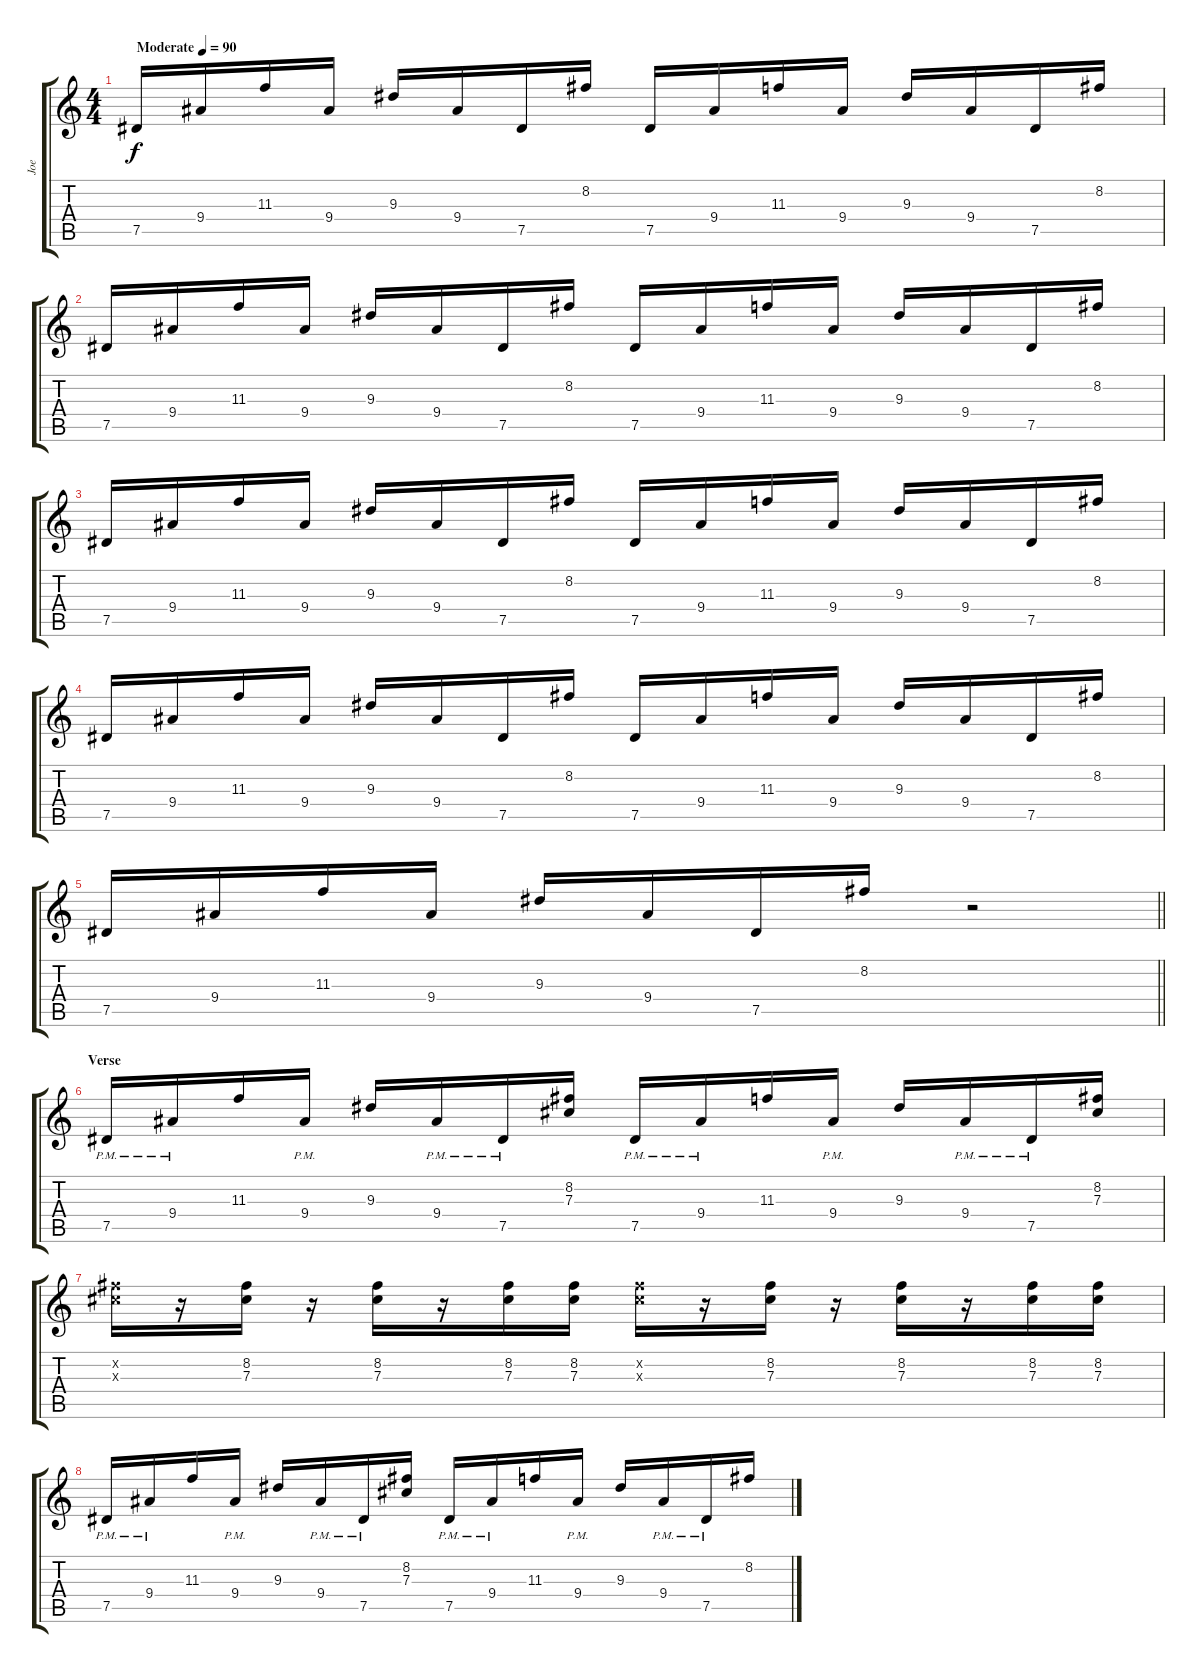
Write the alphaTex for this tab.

\track ("Joe" "Joe") {instrument overdrivenguitar}
\staff {score tabs}
\tuning (Eb4 Bb3 Gb3 Db3 Ab2 Db2) {hide}
\ts (4 4)
\tempo (90 "Moderate")
\clef g2
\ks c
7.5.16{dy f instrument overdrivenguitar} 9.4.16 11.3.16 9.4.16 9.3.16 9.4.16 7.5.16 8.2.16 7.5.16 9.4.16 11.3.16 9.4.16 9.3.16 9.4.16 7.5.16 8.2.16 |
7.5.16 9.4.16 11.3.16 9.4.16 9.3.16 9.4.16 7.5.16 8.2.16 7.5.16 9.4.16 11.3.16 9.4.16 9.3.16 9.4.16 7.5.16 8.2.16 |
7.5.16 9.4.16 11.3.16 9.4.16 9.3.16 9.4.16 7.5.16 8.2.16 7.5.16 9.4.16 11.3.16 9.4.16 9.3.16 9.4.16 7.5.16 8.2.16 |
7.5.16 9.4.16 11.3.16 9.4.16 9.3.16 9.4.16 7.5.16 8.2.16 7.5.16 9.4.16 11.3.16 9.4.16 9.3.16 9.4.16 7.5.16 8.2.16 |
\barLineRight lightlight
7.5.16 9.4.16 11.3.16 9.4.16 9.3.16 9.4.16 7.5.16 8.2.16 r.2 |
\section ("" "Verse")
7.5{pm}.16 9.4{pm}.16 11.3.16 9.4{pm}.16 9.3.16 9.4{pm}.16 7.5{pm}.16 (8.2 7.3).16 7.5{pm}.16 9.4{pm}.16 11.3.16 9.4{pm}.16 9.3.16 9.4{pm}.16 7.5{pm}.16 (8.2 7.3).16 |
(8.2{x} 7.3{x}).16 r.16 (8.2 7.3).16 r.16 (8.2 7.3).16 r.16 (8.2 7.3).16 (8.2 7.3).16 (8.2{x} 7.3{x}).16 r.16 (8.2 7.3).16 r.16 (8.2 7.3).16 r.16 (8.2 7.3).16 (8.2 7.3).16 |
7.5{pm}.16 9.4{pm}.16 11.3.16 9.4{pm}.16 9.3.16 9.4{pm}.16 7.5{pm}.16 (8.2 7.3).16 7.5{pm}.16 9.4{pm}.16 11.3.16 9.4{pm}.16 9.3.16 9.4{pm}.16 7.5{pm}.16 8.2.16
